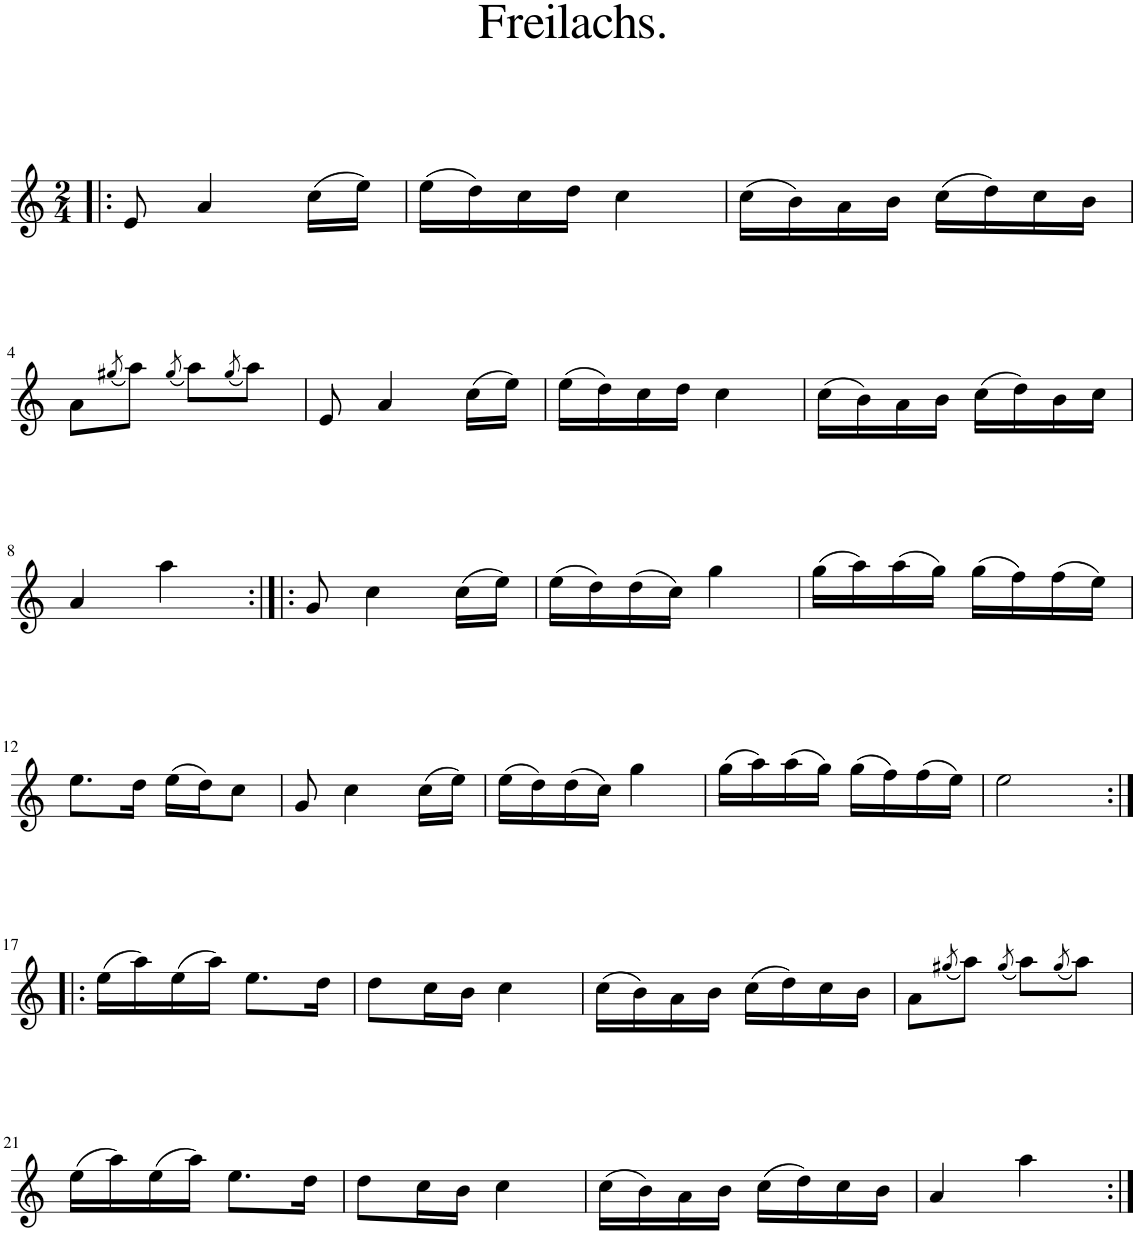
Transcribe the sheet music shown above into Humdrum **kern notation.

**kern
*part1
*staff1
*I"Piano
*I'Pno.
*clefG2
*k[]
*M2/4
=1!|:
8e/
4a/
(16cc\LL
16ee\JJ)
=2
(16ee\LL
16dd\)
16cc\
16dd\JJ
4cc\
=3
(16cc\LL
16b\)
16a\
16b\JJ
(16cc\LL
16dd\)
16cc\
16b\JJ
!!LO:LB:g=z
=4
8a\L
(8qgg#X/
8aa\J)
(8qgg#/
8aa\L)
(8qgg#/
8aa\J)
=5
8e/
4a/
(16cc\LL
16ee\JJ)
=6
(16ee\LL
16dd\)
16cc\
16dd\JJ
4cc\
=7
(16cc\LL
16b\)
16a\
16b\JJ
(16cc\LL
16dd\)
16b\
16cc\JJ
!!LO:LB:g=z
=8
4a/
4aa\
=9:|!|:
8g/
4cc\
(16cc\LL
16ee\JJ)
=10
(16ee\LL
16dd\)
(16dd\
16cc\JJ)
4gg\
=11
(16gg\LL
16aa\)
(16aa\
16gg\JJ)
(16gg\LL
16ff\)
(16ff\
16ee\JJ)
!!LO:LB:g=z
=12
8.ee\L
16dd\Jk
(16ee\LL
16dd\J)
8cc\J
=13
8g/
4cc\
(16cc\LL
16ee\JJ)
=14
(16ee\LL
16dd\)
(16dd\
16cc\JJ)
4gg\
=15
(16gg\LL
16aa\)
(16aa\
16gg\JJ)
(16gg\LL
16ff\)
(16ff\
16ee\JJ)
=16
2ee\
!!LO:LB:g=z
=17:|!|:
(16ee\LL
16aa\)
(16ee\
16aa\JJ)
8.ee\L
16dd\Jk
=18
8dd\L
16cc\L
16b\JJ
4cc\
=19
(16cc\LL
16b\)
16a\
16b\JJ
(16cc\LL
16dd\)
16cc\
16b\JJ
=20
8a\L
(8qgg#X/
8aa\J)
(8qgg#/
8aa\L)
(8qgg#/
8aa\J)
!!LO:LB:g=z
=21
(16ee\LL
16aa\)
(16ee\
16aa\JJ)
8.ee\L
16dd\Jk
=22
8dd\L
16cc\L
16b\JJ
4cc\
=23
(16cc\LL
16b\)
16a\
16b\JJ
(16cc\LL
16dd\)
16cc\
16b\JJ
=24
4a/
4aa\
=:|!
*-
